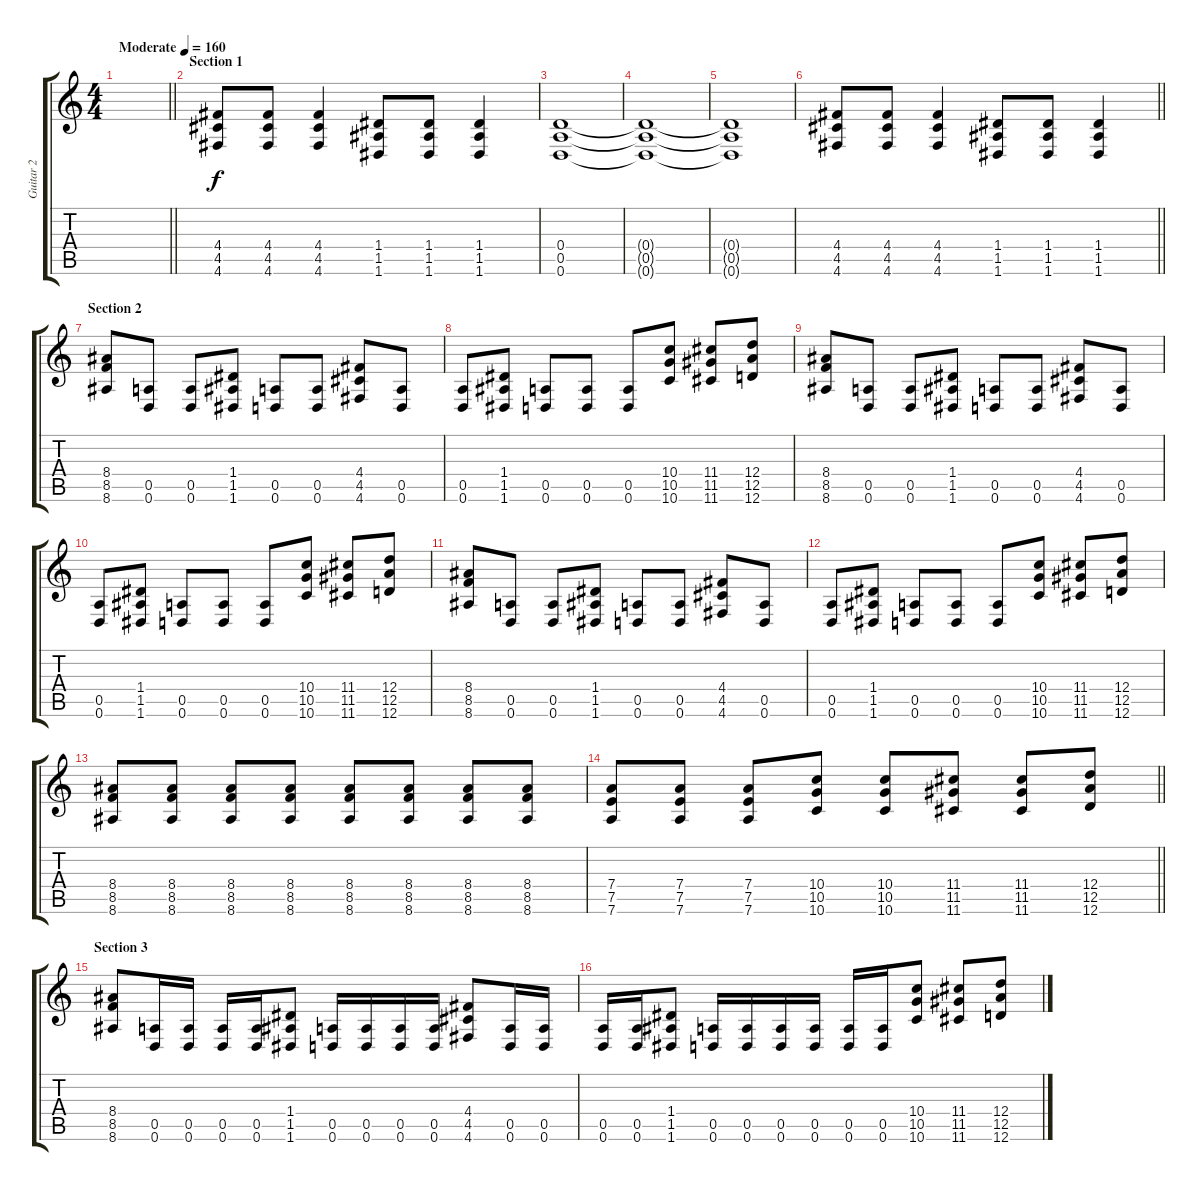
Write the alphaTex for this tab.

\track ("Guitar 2" "Guitar 2") {instrument distortionguitar}
\staff {score tabs}
\tuning (E4 B3 G3 D3 A2 D2) {hide}
\ts (4 4)
\tempo (160 "Moderate")
\clef g2
\barLineRight lightlight
\ks c
|
\section ("" "Section 1")
(4.4 4.5 4.6).8 (4.4 4.5 4.6).8 (4.4 4.5 4.6).4 (1.4 1.5 1.6).8 (1.4 1.5 1.6).8 (1.4 1.5 1.6).4 |
(0.4 0.5 0.6).1 |
(0.4{t} 0.5{t} 0.6{t}).1 |
(0.4{t} 0.5{t} 0.6{t}).1 |
\barLineRight lightlight
(4.4 4.5 4.6).8 (4.4 4.5 4.6).8 (4.4 4.5 4.6).4 (1.4 1.5 1.6).8 (1.4 1.5 1.6).8 (1.4 1.5 1.6).4 |
\section ("" "Section 2")
(8.4 8.5 8.6).8 (0.5 0.6).8 (0.5 0.6).8 (1.4 1.5 1.6).8 (0.5 0.6).8 (0.5 0.6).8 (4.4 4.5 4.6).8 (0.5 0.6).8 |
(0.5 0.6).8 (1.4 1.5 1.6).8 (0.5 0.6).8 (0.5 0.6).8 (0.5 0.6).8 (10.4 10.5 10.6).8 (11.4 11.5 11.6).8 (12.4 12.5 12.6).8 |
(8.4 8.5 8.6).8 (0.5 0.6).8 (0.5 0.6).8 (1.4 1.5 1.6).8 (0.5 0.6).8 (0.5 0.6).8 (4.4 4.5 4.6).8 (0.5 0.6).8 |
(0.5 0.6).8 (1.4 1.5 1.6).8 (0.5 0.6).8 (0.5 0.6).8 (0.5 0.6).8 (10.4 10.5 10.6).8 (11.4 11.5 11.6).8 (12.4 12.5 12.6).8 |
(8.4 8.5 8.6).8 (0.5 0.6).8 (0.5 0.6).8 (1.4 1.5 1.6).8 (0.5 0.6).8 (0.5 0.6).8 (4.4 4.5 4.6).8 (0.5 0.6).8 |
(0.5 0.6).8 (1.4 1.5 1.6).8 (0.5 0.6).8 (0.5 0.6).8 (0.5 0.6).8 (10.4 10.5 10.6).8 (11.4 11.5 11.6).8 (12.4 12.5 12.6).8 |
(8.4 8.5 8.6).8 (8.4 8.5 8.6).8 (8.4 8.5 8.6).8 (8.4 8.5 8.6).8 (8.4 8.5 8.6).8 (8.4 8.5 8.6).8 (8.4 8.5 8.6).8 (8.4 8.5 8.6).8 |
\barLineRight lightlight
(7.4 7.5 7.6).8 (7.4 7.5 7.6).8 (7.4 7.5 7.6).8 (10.4 10.5 10.6).8 (10.4 10.5 10.6).8 (11.4 11.5 11.6).8 (11.4 11.5 11.6).8 (12.4 12.5 12.6).8 |
\section ("" "Section 3")
(8.4 8.5 8.6).8 (0.5 0.6).16 (0.5 0.6).16 (0.5 0.6).16 (0.5 0.6).16 (1.4 1.5 1.6).8 (0.5 0.6).16 (0.5 0.6).16 (0.5 0.6).16 (0.5 0.6).16 (4.4 4.5 4.6).8 (0.5 0.6).16 (0.5 0.6).16 |
(0.5 0.6).16 (0.5 0.6).16 (1.4 1.5 1.6).8 (0.5 0.6).16 (0.5 0.6).16 (0.5 0.6).16 (0.5 0.6).16 (0.5 0.6).16 (0.5 0.6).16 (10.4 10.5 10.6).8 (11.4 11.5 11.6).8 (12.4 12.5 12.6).8
